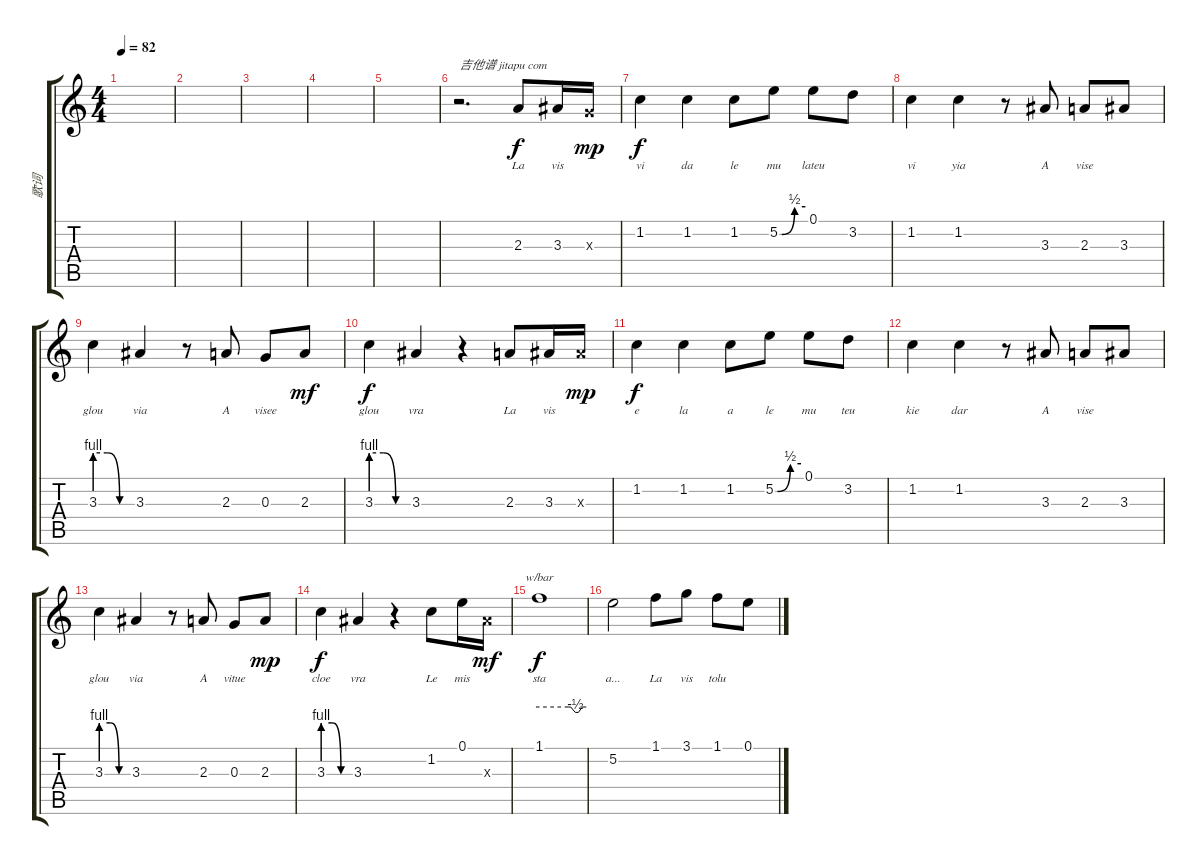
\track ("歌词" "歌词") {instrument acousticguitarnylon}
\staff {score tabs}
\tuning (E4 B3 G3 D3 A2 E2) {hide}
\ts (4 4)
\tempo 82
\clef g2
\ks c
|
|
|
|
|
r.2{d txt "吉他谱 jitapu com"} 2.3.8{lyrics (0 "La") lyrics (1 "") lyrics (2 "") lyrics (3 "") lyrics (4 "")} 3.3.16{lyrics (0 "vis") lyrics (1 "") lyrics (2 "") lyrics (3 "") lyrics (4 "")} 0.3{x}.16{lyrics (0 "") lyrics (1 "") lyrics (2 "") lyrics (3 "") lyrics (4 "") dy mp} |
1.2.4{lyrics (0 "vi") lyrics (1 "") lyrics (2 "") lyrics (3 "") lyrics (4 "") dy f} 1.2.4{lyrics (0 "da") lyrics (1 "") lyrics (2 "") lyrics (3 "") lyrics (4 "")} 1.2.8{lyrics (0 "le") lyrics (1 "") lyrics (2 "") lyrics (3 "") lyrics (4 "")} 5.2{be (custom 0 0 5 0 35 2 60 2)}.8{lyrics (0 "mu") lyrics (1 "") lyrics (2 "") lyrics (3 "") lyrics (4 "")} 0.1.8{lyrics (0 "lateu") lyrics (1 "") lyrics (2 "") lyrics (3 "") lyrics (4 "")} 3.2.8{lyrics (0 "") lyrics (1 "") lyrics (2 "") lyrics (3 "") lyrics (4 "")} |
1.2.4{lyrics (0 "vi") lyrics (1 "") lyrics (2 "") lyrics (3 "") lyrics (4 "")} 1.2.4{lyrics (0 "yia") lyrics (1 "") lyrics (2 "") lyrics (3 "") lyrics (4 "")} r.8 3.3.8{lyrics (0 "A") lyrics (1 "") lyrics (2 "") lyrics (3 "") lyrics (4 "")} 2.3.8{lyrics (0 "vise") lyrics (1 "") lyrics (2 "") lyrics (3 "") lyrics (4 "")} 3.3.8{lyrics (0 "") lyrics (1 "") lyrics (2 "") lyrics (3 "") lyrics (4 "")} |
3.3{be (custom 0 4 20 4 40 0 60 0)}.4{lyrics (0 "glou") lyrics (1 "") lyrics (2 "") lyrics (3 "") lyrics (4 "")} 3.3.4{lyrics (0 "via") lyrics (1 "") lyrics (2 "") lyrics (3 "") lyrics (4 "")} r.8 2.3.8{lyrics (0 "A") lyrics (1 "") lyrics (2 "") lyrics (3 "") lyrics (4 "")} 0.3.8{lyrics (0 "visee") lyrics (1 "") lyrics (2 "") lyrics (3 "") lyrics (4 "")} 2.3.8{lyrics (0 "") lyrics (1 "") lyrics (2 "") lyrics (3 "") lyrics (4 "") dy mf} |
3.3{be (custom 0 4 20 4 40 0 60 0)}.4{lyrics (0 "glou") lyrics (1 "") lyrics (2 "") lyrics (3 "") lyrics (4 "") dy f} 3.3.4{lyrics (0 "vra") lyrics (1 "") lyrics (2 "") lyrics (3 "") lyrics (4 "")} r.4 2.3.8{lyrics (0 "La") lyrics (1 "") lyrics (2 "") lyrics (3 "") lyrics (4 "")} 3.3.16{lyrics (0 "vis") lyrics (1 "") lyrics (2 "") lyrics (3 "") lyrics (4 "")} 3.3{x}.16{lyrics (0 "") lyrics (1 "") lyrics (2 "") lyrics (3 "") lyrics (4 "") dy mp} |
1.2.4{lyrics (0 "e") lyrics (1 "") lyrics (2 "") lyrics (3 "") lyrics (4 "") dy f} 1.2.4{lyrics (0 "la") lyrics (1 "") lyrics (2 "") lyrics (3 "") lyrics (4 "")} 1.2.8{lyrics (0 "a") lyrics (1 "") lyrics (2 "") lyrics (3 "") lyrics (4 "")} 5.2{be (custom 0 0 5 0 35 2 60 2)}.8{lyrics (0 "le") lyrics (1 "") lyrics (2 "") lyrics (3 "") lyrics (4 "")} 0.1.8{lyrics (0 "mu") lyrics (1 "") lyrics (2 "") lyrics (3 "") lyrics (4 "")} 3.2.8{lyrics (0 "teu") lyrics (1 "") lyrics (2 "") lyrics (3 "") lyrics (4 "")} |
1.2.4{lyrics (0 "kie") lyrics (1 "") lyrics (2 "") lyrics (3 "") lyrics (4 "")} 1.2.4{lyrics (0 "dar") lyrics (1 "") lyrics (2 "") lyrics (3 "") lyrics (4 "")} r.8 3.3.8{lyrics (0 "A") lyrics (1 "") lyrics (2 "") lyrics (3 "") lyrics (4 "")} 2.3.8{lyrics (0 "vise") lyrics (1 "") lyrics (2 "") lyrics (3 "") lyrics (4 "")} 3.3.8{lyrics (0 "") lyrics (1 "") lyrics (2 "") lyrics (3 "") lyrics (4 "")} |
3.3{be (custom 0 4 20 4 40 0 60 0)}.4{lyrics (0 "glou") lyrics (1 "") lyrics (2 "") lyrics (3 "") lyrics (4 "")} 3.3.4{lyrics (0 "via") lyrics (1 "") lyrics (2 "") lyrics (3 "") lyrics (4 "")} r.8 2.3.8{lyrics (0 "A") lyrics (1 "") lyrics (2 "") lyrics (3 "") lyrics (4 "")} 0.3.8{lyrics (0 "vitue") lyrics (1 "") lyrics (2 "") lyrics (3 "") lyrics (4 "")} 2.3.8{lyrics (0 "") lyrics (1 "") lyrics (2 "") lyrics (3 "") lyrics (4 "") dy mp} |
3.3{be (custom 0 4 20 4 40 0 60 0)}.4{lyrics (0 "cloe") lyrics (1 "") lyrics (2 "") lyrics (3 "") lyrics (4 "") dy f} 3.3.4{lyrics (0 "vra") lyrics (1 "") lyrics (2 "") lyrics (3 "") lyrics (4 "")} r.4 1.2.8{lyrics (0 "Le") lyrics (1 "") lyrics (2 "") lyrics (3 "") lyrics (4 "")} 0.1.16{lyrics (0 "mis") lyrics (1 "") lyrics (2 "") lyrics (3 "") lyrics (4 "")} 3.3{x}.16{lyrics (0 "") lyrics (1 "") lyrics (2 "") lyrics (3 "") lyrics (4 "") dy mf} |
1.1.1{tbe (custom default 0 0 37 0 40 0 46 -2 50 -2 55 0 60 0) lyrics (0 "sta") lyrics (1 "") lyrics (2 "") lyrics (3 "") lyrics (4 "") dy f} |
5.2.2{lyrics (0 "a...") lyrics (1 "") lyrics (2 "") lyrics (3 "") lyrics (4 "")} 1.1.8{lyrics (0 "La") lyrics (1 "") lyrics (2 "") lyrics (3 "") lyrics (4 "")} 3.1.8{lyrics (0 "vis") lyrics (1 "") lyrics (2 "") lyrics (3 "") lyrics (4 "")} 1.1.8{lyrics (0 "tolu") lyrics (1 "") lyrics (2 "") lyrics (3 "") lyrics (4 "")} 0.1.8{lyrics (0 "") lyrics (1 "") lyrics (2 "") lyrics (3 "") lyrics (4 "")}
